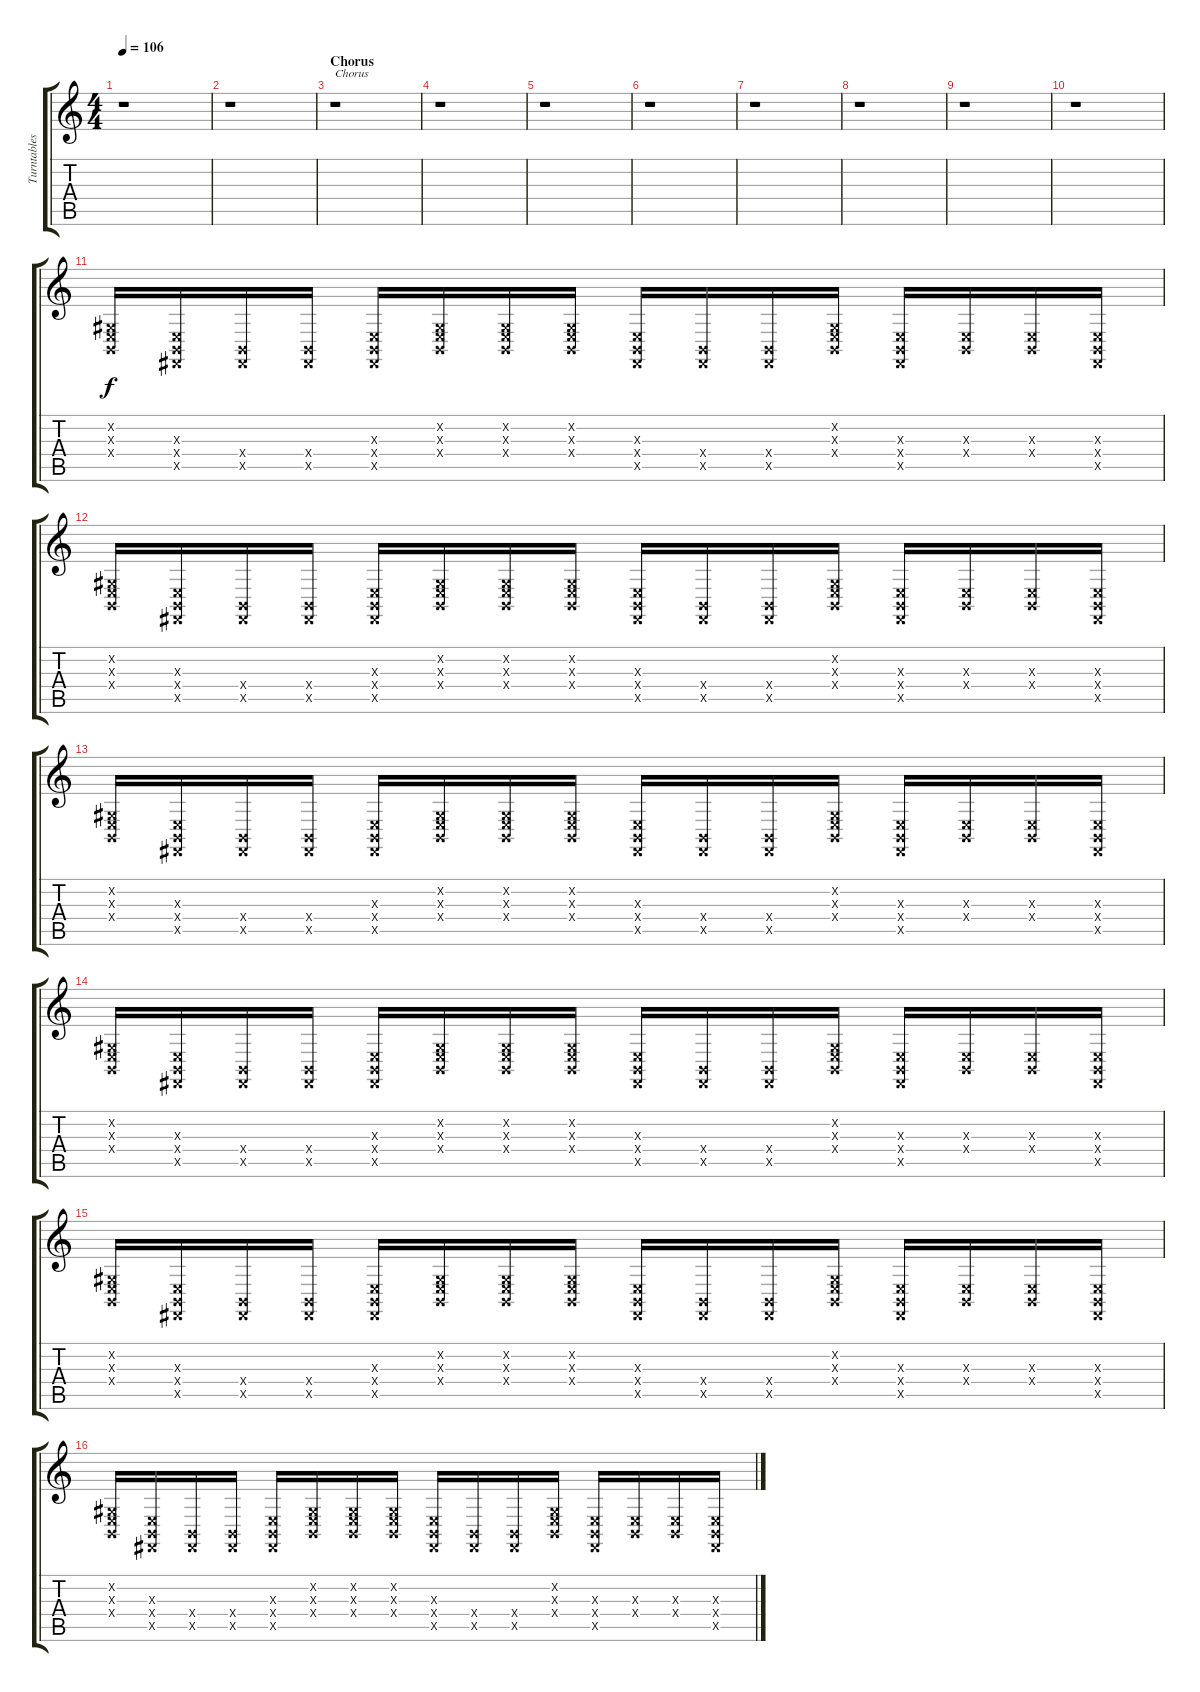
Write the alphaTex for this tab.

\track ("Turntables" "Turntables") {instrument guitarfretnoise}
\staff {score tabs}
\tuning (Db4 Ab3 E3 B2 Gb2 Db2) {hide}
\ts (4 4)
\tempo 106
\clef g2
\ks c
r.1{dy f} |
r.1 |
\section ("" "Chorus")
r.1{txt "Chorus"} |
r.1 |
r.1 |
r.1 |
r.1 |
r.1 |
r.1 |
r.1 |
(0.2{x} 0.3{x} 0.4{x}).16 (0.3{x} 0.4{x} 0.5{x}).16 (0.4{x} 0.5{x}).16 (0.4{x} 0.5{x}).16 (0.3{x} 0.4{x} 0.5{x}).16 (0.2{x} 0.3{x} 0.4{x}).16 (0.2{x} 0.3{x} 0.4{x}).16 (0.2{x} 0.3{x} 0.4{x}).16 (0.3{x} 0.4{x} 0.5{x}).16 (0.4{x} 0.5{x}).16 (0.4{x} 0.5{x}).16 (0.2{x} 0.3{x} 0.4{x}).16 (0.3{x} 0.4{x} 0.5{x}).16 (0.3{x} 0.4{x}).16 (0.3{x} 0.4{x}).16 (0.3{x} 0.4{x} 0.5{x}).16 |
(0.2{x} 0.3{x} 0.4{x}).16 (0.3{x} 0.4{x} 0.5{x}).16 (0.4{x} 0.5{x}).16 (0.4{x} 0.5{x}).16 (0.3{x} 0.4{x} 0.5{x}).16 (0.2{x} 0.3{x} 0.4{x}).16 (0.2{x} 0.3{x} 0.4{x}).16 (0.2{x} 0.3{x} 0.4{x}).16 (0.3{x} 0.4{x} 0.5{x}).16 (0.4{x} 0.5{x}).16 (0.4{x} 0.5{x}).16 (0.2{x} 0.3{x} 0.4{x}).16 (0.3{x} 0.4{x} 0.5{x}).16 (0.3{x} 0.4{x}).16 (0.3{x} 0.4{x}).16 (0.3{x} 0.4{x} 0.5{x}).16 |
(0.2{x} 0.3{x} 0.4{x}).16 (0.3{x} 0.4{x} 0.5{x}).16 (0.4{x} 0.5{x}).16 (0.4{x} 0.5{x}).16 (0.3{x} 0.4{x} 0.5{x}).16 (0.2{x} 0.3{x} 0.4{x}).16 (0.2{x} 0.3{x} 0.4{x}).16 (0.2{x} 0.3{x} 0.4{x}).16 (0.3{x} 0.4{x} 0.5{x}).16 (0.4{x} 0.5{x}).16 (0.4{x} 0.5{x}).16 (0.2{x} 0.3{x} 0.4{x}).16 (0.3{x} 0.4{x} 0.5{x}).16 (0.3{x} 0.4{x}).16 (0.3{x} 0.4{x}).16 (0.3{x} 0.4{x} 0.5{x}).16 |
(0.2{x} 0.3{x} 0.4{x}).16 (0.3{x} 0.4{x} 0.5{x}).16 (0.4{x} 0.5{x}).16 (0.4{x} 0.5{x}).16 (0.3{x} 0.4{x} 0.5{x}).16 (0.2{x} 0.3{x} 0.4{x}).16 (0.2{x} 0.3{x} 0.4{x}).16 (0.2{x} 0.3{x} 0.4{x}).16 (0.3{x} 0.4{x} 0.5{x}).16 (0.4{x} 0.5{x}).16 (0.4{x} 0.5{x}).16 (0.2{x} 0.3{x} 0.4{x}).16 (0.3{x} 0.4{x} 0.5{x}).16 (0.3{x} 0.4{x}).16 (0.3{x} 0.4{x}).16 (0.3{x} 0.4{x} 0.5{x}).16 |
(0.2{x} 0.3{x} 0.4{x}).16 (0.3{x} 0.4{x} 0.5{x}).16 (0.4{x} 0.5{x}).16 (0.4{x} 0.5{x}).16 (0.3{x} 0.4{x} 0.5{x}).16 (0.2{x} 0.3{x} 0.4{x}).16 (0.2{x} 0.3{x} 0.4{x}).16 (0.2{x} 0.3{x} 0.4{x}).16 (0.3{x} 0.4{x} 0.5{x}).16 (0.4{x} 0.5{x}).16 (0.4{x} 0.5{x}).16 (0.2{x} 0.3{x} 0.4{x}).16 (0.3{x} 0.4{x} 0.5{x}).16 (0.3{x} 0.4{x}).16 (0.3{x} 0.4{x}).16 (0.3{x} 0.4{x} 0.5{x}).16 |
(0.2{x} 0.3{x} 0.4{x}).16 (0.3{x} 0.4{x} 0.5{x}).16 (0.4{x} 0.5{x}).16 (0.4{x} 0.5{x}).16 (0.3{x} 0.4{x} 0.5{x}).16 (0.2{x} 0.3{x} 0.4{x}).16 (0.2{x} 0.3{x} 0.4{x}).16 (0.2{x} 0.3{x} 0.4{x}).16 (0.3{x} 0.4{x} 0.5{x}).16 (0.4{x} 0.5{x}).16 (0.4{x} 0.5{x}).16 (0.2{x} 0.3{x} 0.4{x}).16 (0.3{x} 0.4{x} 0.5{x}).16 (0.3{x} 0.4{x}).16 (0.3{x} 0.4{x}).16 (0.3{x} 0.4{x} 0.5{x}).16
